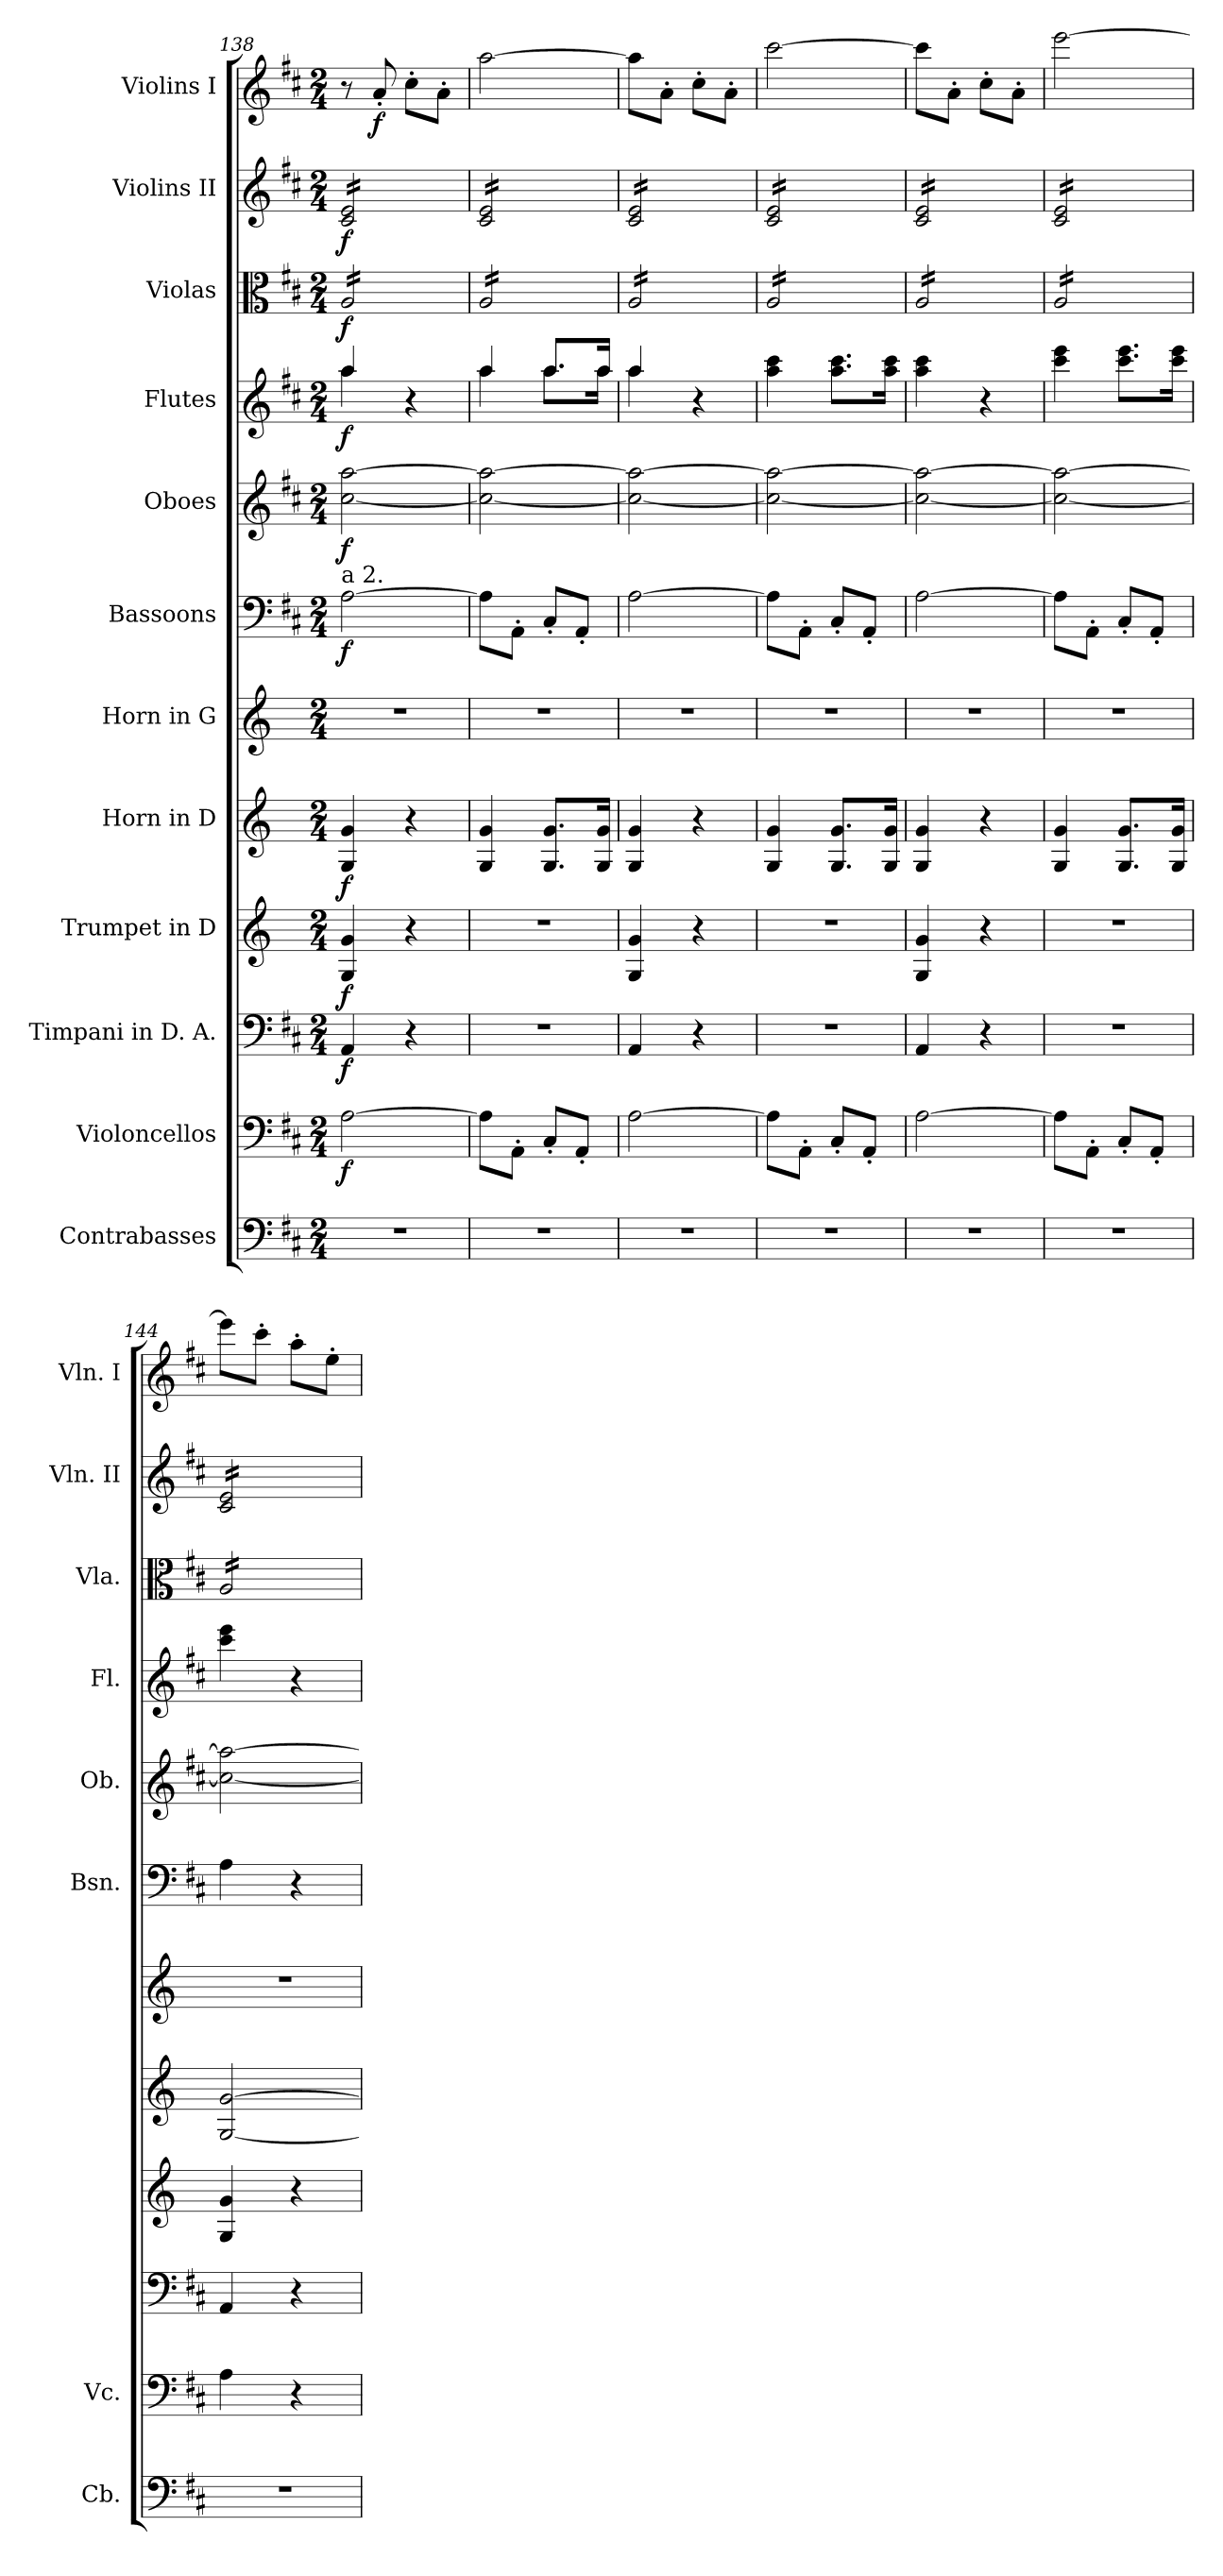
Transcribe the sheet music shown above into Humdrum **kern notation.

**kern	**kern	**dynam	**kern	**dynam	**kern	**dynam	**kern	**dynam	**kern	**kern	**dynam	**kern	**dynam	**kern	**dynam	**kern	**dynam	**kern	**dynam	**kern	**dynam
*part12	*part11	*part11	*part10	*part10	*part9	*part9	*part8	*part8	*part7	*part6	*part6	*part5	*part5	*part4	*part4	*part3	*part3	*part2	*part2	*part1	*part1
*staff12	*staff11	*staff11	*staff10	*staff10	*staff9	*staff9	*staff8	*staff8	*staff7	*staff6	*staff6	*staff5	*staff5	*staff4	*staff4	*staff3	*staff3	*staff2	*staff2	*staff1	*staff1
*I"Contrabasses	*I"Violoncellos	*	*I"Timpani in D. A.	*	*I"Trumpet in D	*	*I"Horn in D	*	*I"Horn in G	*I"Bassoons	*	*I"Oboes	*	*I"Flutes	*	*I"Violas	*	*I"Violins II	*	*I"Violins I	*
*I'Cb.	*I'Vc.	*	*	*	*	*	*	*	*	*I'Bsn.	*	*I'Ob.	*	*I'Fl.	*	*I'Vla.	*	*I'Vln. II	*	*I'Vln. I	*
!!LO:PB:g=z
*clefF4	*clefF4	*	*clefF4	*	*clefG2	*	*clefG2	*	*clefG2	*clefF4	*	*clefG2	*	*clefG2	*	*clefC3	*	*clefG2	*	*clefG2	*
*ITrd7c12	*	*	*	*	*ITrd-1c-2	*	*ITrd6c10	*	*ITrd3c5	*	*	*	*	*	*	*	*	*	*	*	*
*k[f#c#]	*k[f#c#]	*	*k[f#c#]	*	*k[f#c#]	*	*k[f#c#]	*	*k[f#]	*k[f#c#]	*	*k[f#c#]	*	*k[f#c#]	*	*k[f#c#]	*	*k[f#c#]	*	*k[f#c#]	*
*M2/4	*M2/4	*	*M2/4	*	*M2/4	*	*M2/4	*	*M2/4	*M2/4	*	*M2/4	*	*M2/4	*	*M2/4	*	*M2/4	*	*M2/4	*
=138	=138	=138	=138	=138	=138	=138	=138	=138	=138	=138	=138	=138	=138	=138	=138	=138	=138	=138	=138	=138	=138
*	*	*	*	*	*	*	*	*	*	*	*	*	*	*^	*	*	*	*	*	*	*
!	!	!	!	!	!	!	!	!	!	!LO:TX:a:t=a 2.	!	!	!	!	!	!	!	!	!	!	!	!
!	!	!LO:DY:b	!	!LO:DY:b	!	!LO:DY:b	!	!LO:DY:b	!	!	!LO:DY:b	!	!LO:DY:b	!	!	!LO:DY:b	!	!LO:DY:b	!	!LO:DY:b	!	!
*	*	*	*	*	*	*	*	*	*	*	*	*	*	*	*	*	*tremolo	*	*	*	*	*
*	*	*	*	*	*	*	*	*	*	*	*	*	*	*	*	*	*	*	*tremolo	*	*	*
2r	[2A\	f	4AA/	f	4A/ 4a/	f	4AA/ 4A/	f	2r	[2A\	f	[2cc#\ [2aa\	f	4aa/	4aa\	f	16A/LL	f	16c#/ 16e/LL	f	8r	.
.	.	.	.	.	.	.	.	.	.	.	.	.	.	.	.	.	16A/	.	16c#/ 16e/	.	.	.
!	!	!	!	!	!	!	!	!	!	!	!	!	!	!	!	!	!	!	!	!	!	!LO:DY:b
.	.	.	.	.	.	.	.	.	.	.	.	.	.	.	.	.	16A/	.	16c#/ 16e/	.	8a'/	f
.	.	.	.	.	.	.	.	.	.	.	.	.	.	.	.	.	16A/	.	16c#/ 16e/	.	.	.
.	.	.	4r	.	4r	.	4r	.	.	.	.	.	.	4r	4ryy	.	16A/	.	16c#/ 16e/	.	8cc#'\L	.
.	.	.	.	.	.	.	.	.	.	.	.	.	.	.	.	.	16A/	.	16c#/ 16e/	.	.	.
.	.	.	.	.	.	.	.	.	.	.	.	.	.	.	.	.	16A/	.	16c#/ 16e/	.	8a'\J	.
.	.	.	.	.	.	.	.	.	.	.	.	.	.	.	.	.	16A/JJ	.	16c#/ 16e/JJ	.	.	.
=139	=139	=139	=139	=139	=139	=139	=139	=139	=139	=139	=139	=139	=139	=139	=139	=139	=139	=139	=139	=139	=139	=139
2r	8A\L]	.	2r	.	2r	.	4AA/ 4A/	.	2r	8A\L]	.	2cc#\_ 2aa\_	.	4aa/	4aa\	.	16A/LL	.	16c#/ 16e/LL	.	[2aa\	.
.	.	.	.	.	.	.	.	.	.	.	.	.	.	.	.	.	16A/	.	16c#/ 16e/	.	.	.
.	8AA'\J	.	.	.	.	.	.	.	.	8AA'\J	.	.	.	.	.	.	16A/	.	16c#/ 16e/	.	.	.
.	.	.	.	.	.	.	.	.	.	.	.	.	.	.	.	.	16A/	.	16c#/ 16e/	.	.	.
.	8C#'/L	.	.	.	.	.	8.AA/ 8.A/L	.	.	8C#'/L	.	.	.	8.aa/L	8.aa\L	.	16A/	.	16c#/ 16e/	.	.	.
.	.	.	.	.	.	.	.	.	.	.	.	.	.	.	.	.	16A/	.	16c#/ 16e/	.	.	.
.	8AA'/J	.	.	.	.	.	.	.	.	8AA'/J	.	.	.	.	.	.	16A/	.	16c#/ 16e/	.	.	.
.	.	.	.	.	.	.	16AA/ 16A/Jk	.	.	.	.	.	.	16aa/Jk	16aa\Jk	.	16A/JJ	.	16c#/ 16e/JJ	.	.	.
=140	=140	=140	=140	=140	=140	=140	=140	=140	=140	=140	=140	=140	=140	=140	=140	=140	=140	=140	=140	=140	=140	=140
2r	[2A\	.	4AA/	.	4A/ 4a/	.	4AA/ 4A/	.	2r	[2A\	.	2cc#\_ 2aa\_	.	4aa/	4aa\	.	16A/LL	.	16c#/ 16e/LL	.	8aa\L]	.
.	.	.	.	.	.	.	.	.	.	.	.	.	.	.	.	.	16A/	.	16c#/ 16e/	.	.	.
.	.	.	.	.	.	.	.	.	.	.	.	.	.	.	.	.	16A/	.	16c#/ 16e/	.	8a'\J	.
.	.	.	.	.	.	.	.	.	.	.	.	.	.	.	.	.	16A/	.	16c#/ 16e/	.	.	.
.	.	.	4r	.	4r	.	4r	.	.	.	.	.	.	4r	4ryy	.	16A/	.	16c#/ 16e/	.	8cc#'\L	.
.	.	.	.	.	.	.	.	.	.	.	.	.	.	.	.	.	16A/	.	16c#/ 16e/	.	.	.
.	.	.	.	.	.	.	.	.	.	.	.	.	.	.	.	.	16A/	.	16c#/ 16e/	.	8a'\J	.
.	.	.	.	.	.	.	.	.	.	.	.	.	.	.	.	.	16A/JJ	.	16c#/ 16e/JJ	.	.	.
*	*	*	*	*	*	*	*	*	*	*	*	*	*	*v	*v	*	*	*	*	*	*	*
=141	=141	=141	=141	=141	=141	=141	=141	=141	=141	=141	=141	=141	=141	=141	=141	=141	=141	=141	=141	=141	=141
2r	8A\L]	.	2r	.	2r	.	4AA/ 4A/	.	2r	8A\L]	.	2cc#\_ 2aa\_	.	4aa\ 4ccc#\	.	16A/LL	.	16c#/ 16e/LL	.	[2ccc#\	.
.	.	.	.	.	.	.	.	.	.	.	.	.	.	.	.	16A/	.	16c#/ 16e/	.	.	.
.	8AA'\J	.	.	.	.	.	.	.	.	8AA'\J	.	.	.	.	.	16A/	.	16c#/ 16e/	.	.	.
.	.	.	.	.	.	.	.	.	.	.	.	.	.	.	.	16A/	.	16c#/ 16e/	.	.	.
.	8C#'/L	.	.	.	.	.	8.AA/ 8.A/L	.	.	8C#'/L	.	.	.	8.aa\ 8.ccc#\L	.	16A/	.	16c#/ 16e/	.	.	.
.	.	.	.	.	.	.	.	.	.	.	.	.	.	.	.	16A/	.	16c#/ 16e/	.	.	.
.	8AA'/J	.	.	.	.	.	.	.	.	8AA'/J	.	.	.	.	.	16A/	.	16c#/ 16e/	.	.	.
.	.	.	.	.	.	.	16AA/ 16A/Jk	.	.	.	.	.	.	16aa\ 16ccc#\Jk	.	16A/JJ	.	16c#/ 16e/JJ	.	.	.
=142	=142	=142	=142	=142	=142	=142	=142	=142	=142	=142	=142	=142	=142	=142	=142	=142	=142	=142	=142	=142	=142
2r	[2A\	.	4AA/	.	4A/ 4a/	.	4AA/ 4A/	.	2r	[2A\	.	2cc#\_ 2aa\_	.	4aa\ 4ccc#\	.	16A/LL	.	16c#/ 16e/LL	.	8ccc#\L]	.
.	.	.	.	.	.	.	.	.	.	.	.	.	.	.	.	16A/	.	16c#/ 16e/	.	.	.
.	.	.	.	.	.	.	.	.	.	.	.	.	.	.	.	16A/	.	16c#/ 16e/	.	8a'\J	.
.	.	.	.	.	.	.	.	.	.	.	.	.	.	.	.	16A/	.	16c#/ 16e/	.	.	.
.	.	.	4r	.	4r	.	4r	.	.	.	.	.	.	4r	.	16A/	.	16c#/ 16e/	.	8cc#'\L	.
.	.	.	.	.	.	.	.	.	.	.	.	.	.	.	.	16A/	.	16c#/ 16e/	.	.	.
.	.	.	.	.	.	.	.	.	.	.	.	.	.	.	.	16A/	.	16c#/ 16e/	.	8a'\J	.
.	.	.	.	.	.	.	.	.	.	.	.	.	.	.	.	16A/JJ	.	16c#/ 16e/JJ	.	.	.
=143	=143	=143	=143	=143	=143	=143	=143	=143	=143	=143	=143	=143	=143	=143	=143	=143	=143	=143	=143	=143	=143
2r	8A\L]	.	2r	.	2r	.	4AA/ 4A/	.	2r	8A\L]	.	2cc#\_ 2aa\_	.	4ccc#\ 4eee\	.	16A/LL	.	16c#/ 16e/LL	.	[2eee\	.
.	.	.	.	.	.	.	.	.	.	.	.	.	.	.	.	16A/	.	16c#/ 16e/	.	.	.
.	8AA'\J	.	.	.	.	.	.	.	.	8AA'\J	.	.	.	.	.	16A/	.	16c#/ 16e/	.	.	.
.	.	.	.	.	.	.	.	.	.	.	.	.	.	.	.	16A/	.	16c#/ 16e/	.	.	.
.	8C#'/L	.	.	.	.	.	8.AA/ 8.A/L	.	.	8C#'/L	.	.	.	8.ccc#\ 8.eee\L	.	16A/	.	16c#/ 16e/	.	.	.
.	.	.	.	.	.	.	.	.	.	.	.	.	.	.	.	16A/	.	16c#/ 16e/	.	.	.
.	8AA'/J	.	.	.	.	.	.	.	.	8AA'/J	.	.	.	.	.	16A/	.	16c#/ 16e/	.	.	.
.	.	.	.	.	.	.	16AA/ 16A/Jk	.	.	.	.	.	.	16ccc#\ 16eee\Jk	.	16A/JJ	.	16c#/ 16e/JJ	.	.	.
=144	=144	=144	=144	=144	=144	=144	=144	=144	=144	=144	=144	=144	=144	=144	=144	=144	=144	=144	=144	=144	=144
2r	4A\	.	4AA/	.	4A/ 4a/	.	[2AA/ [2A/	.	2r	4A\	.	2cc#\_ 2aa\_	.	4ccc#\ 4eee\	.	16A/LL	.	16c#/ 16e/LL	.	8eee\L]	.
.	.	.	.	.	.	.	.	.	.	.	.	.	.	.	.	16A/	.	16c#/ 16e/	.	.	.
.	.	.	.	.	.	.	.	.	.	.	.	.	.	.	.	16A/	.	16c#/ 16e/	.	8ccc#'\J	.
.	.	.	.	.	.	.	.	.	.	.	.	.	.	.	.	16A/	.	16c#/ 16e/	.	.	.
.	4r	.	4r	.	4r	.	.	.	.	4r	.	.	.	4r	.	16A/	.	16c#/ 16e/	.	8aa'\L	.
.	.	.	.	.	.	.	.	.	.	.	.	.	.	.	.	16A/	.	16c#/ 16e/	.	.	.
.	.	.	.	.	.	.	.	.	.	.	.	.	.	.	.	16A/	.	16c#/ 16e/	.	8ee'\J	.
.	.	.	.	.	.	.	.	.	.	.	.	.	.	.	.	16A/JJ	.	16c#/ 16e/JJ	.	.	.
*	*	*	*	*	*	*	*	*	*	*	*	*	*	*	*	*	*	*Xtremolo	*	*	*
*	*	*	*	*	*	*	*	*	*	*	*	*	*	*	*	*Xtremolo	*	*	*	*	*
=	=	=	=	=	=	=	=	=	=	=	=	=	=	=	=	=	=	=	=	=	=
*-	*-	*-	*-	*-	*-	*-	*-	*-	*-	*-	*-	*-	*-	*-	*-	*-	*-	*-	*-	*-	*-
